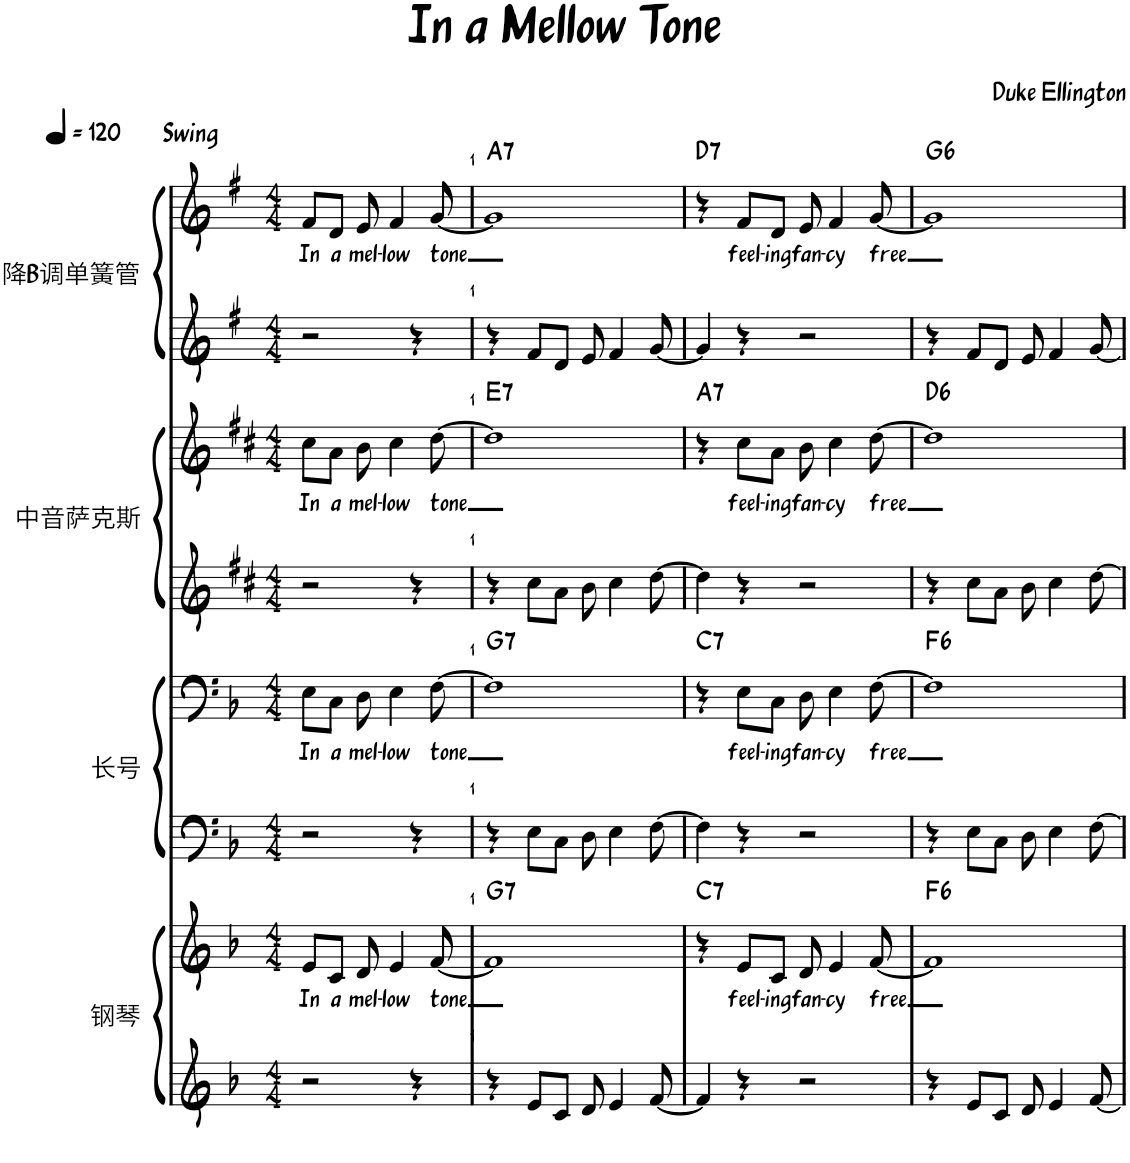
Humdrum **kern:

**kern	**kern	**text	**harte	**kern	**kern	**text	**harte	**kern	**kern	**text	**harte	**kern	**kern	**text	**harte
*part4	*part4	*part4	*part4	*part3	*part3	*part3	*part3	*part2	*part2	*part2	*part2	*part1	*part1	*part1	*part1
*staff8	*staff7	*staff7	*	*staff6	*staff5	*staff5	*	*staff4	*staff3	*staff3	*	*staff2	*staff1	*staff1	*
*I"钢琴	*	*	*	*I"长号	*	*	*	*I"中音萨克斯	*	*	*	*I"降B调单簧管	*	*	*
*clefG2	*clefG2	*	*	*clefF4	*clefF4	*	*	*clefG2	*clefG2	*	*	*clefG2	*clefG2	*	*
*	*	*	*	*	*	*	*	*Trd5c9	*Trd5c9	*	*	*Trd1c2	*Trd1c2	*	*
*k[b-]	*k[b-]	*	*	*k[b-]	*k[b-]	*	*	*k[f#c#]	*k[f#c#]	*	*	*k[f#]	*k[f#]	*	*
*M4/4	*M4/4	*	*	*M4/4	*M4/4	*	*	*M4/4	*M4/4	*	*	*M4/4	*M4/4	*	*
*MM120	*MM120	*	*	*MM120	*MM120	*	*	*MM120	*MM120	*	*	*MM120	*MM120	*	*
=	=	=	=	=	=	=	=	=	=	=	=	=	=	=	=
!	!	!	!	!	!	!	!	!	!	!	!	!	!LO:TX:a:B:t=Swing	!	!
!	!	!LO:LY:b	!	!	!	!LO:LY:b	!	!	!	!LO:LY:b	!	!	!	!LO:LY:b	!
2r	8e/L	In	.	2r	8E\L	In	.	2r	8cc#\L	In	.	2r	8f#/L	In	.
!	!	!LO:LY:b	!	!	!	!LO:LY:b	!	!	!	!LO:LY:b	!	!	!	!LO:LY:b	!
.	8c/J	a	.	.	8C\J	a	.	.	8a\J	a	.	.	8d/J	a	.
!	!	!LO:LY:b	!	!	!	!LO:LY:b	!	!	!	!LO:LY:b	!	!	!	!LO:LY:b	!
.	8d/	mel-	.	.	8D\	mel-	.	.	8b\	mel-	.	.	8e/	mel-	.
!	!	!LO:LY:b	!	!	!	!LO:LY:b	!	!	!	!LO:LY:b	!	!	!	!LO:LY:b	!
.	4e/	-low	.	.	4E\	-low	.	.	4cc#\	-low	.	.	4f#/	-low	.
4r	.	.	.	4r	.	.	.	4r	.	.	.	4r	.	.	.
!	!	!LO:LY:b	!	!	!	!LO:LY:b	!	!	!	!LO:LY:b	!	!	!	!LO:LY:b	!
.	[8f/	tone	.	.	[8F\	tone	.	.	[8dd\	tone	.	.	[8g/	tone	.
=1	=1	=1	=1	=1	=1	=1	=1	=1	=1	=1	=1	=1	=1	=1	=1
!	!	!	!LO:H:kt=7	!	!	!	!LO:H:kt=7	!	!	!	!LO:H:kt=7	!	!	!	!LO:H:kt=7
4r	1f]	.	G:7	4r	1F]	.	G:7	4r	1dd]	.	E:7	4r	1g]	.	A:7
8e/L	.	.	.	8E\L	.	.	.	8cc#\L	.	.	.	8f#/L	.	.	.
8c/J	.	.	.	8C\J	.	.	.	8a\J	.	.	.	8d/J	.	.	.
8d/	.	.	.	8D\	.	.	.	8b\	.	.	.	8e/	.	.	.
4e/	.	.	.	4E\	.	.	.	4cc#\	.	.	.	4f#/	.	.	.
[8f/	.	.	.	[8F\	.	.	.	[8dd\	.	.	.	[8g/	.	.	.
=2	=2	=2	=2	=2	=2	=2	=2	=2	=2	=2	=2	=2	=2	=2	=2
!	!	!	!LO:H:kt=7	!	!	!	!LO:H:kt=7	!	!	!	!LO:H:kt=7	!	!	!	!LO:H:kt=7
4f/]	4r	.	C:7	4F\]	4r	.	C:7	4dd\]	4r	.	A:7	4g/]	4r	.	D:7
!	!	!LO:LY:b	!	!	!	!LO:LY:b	!	!	!	!LO:LY:b	!	!	!	!LO:LY:b	!
4r	8e/L	feel-	.	4r	8E\L	feel-	.	4r	8cc#\L	feel-	.	4r	8f#/L	feel-	.
!	!	!LO:LY:b	!	!	!	!LO:LY:b	!	!	!	!LO:LY:b	!	!	!	!LO:LY:b	!
.	8c/J	-ing	.	.	8C\J	-ing	.	.	8a\J	-ing	.	.	8d/J	-ing	.
!	!	!LO:LY:b	!	!	!	!LO:LY:b	!	!	!	!LO:LY:b	!	!	!	!LO:LY:b	!
2r	8d/	fan-	.	2r	8D\	fan-	.	2r	8b\	fan-	.	2r	8e/	fan-	.
!	!	!LO:LY:b	!	!	!	!LO:LY:b	!	!	!	!LO:LY:b	!	!	!	!LO:LY:b	!
.	4e/	-cy	.	.	4E\	-cy	.	.	4cc#\	-cy	.	.	4f#/	-cy	.
!	!	!LO:LY:b	!	!	!	!LO:LY:b	!	!	!	!LO:LY:b	!	!	!	!LO:LY:b	!
.	[8f/	free	.	.	[8F\	free	.	.	[8dd\	free	.	.	[8g/	free	.
=3	=3	=3	=3	=3	=3	=3	=3	=3	=3	=3	=3	=3	=3	=3	=3
!	!	!	!LO:H:kt=6	!	!	!	!LO:H:kt=6	!	!	!	!LO:H:kt=6	!	!	!	!LO:H:kt=6
4r	1f]	.	F:maj6	4r	1F]	.	F:maj6	4r	1dd]	.	D:maj6	4r	1g]	.	G:maj6
8e/L	.	.	.	8E\L	.	.	.	8cc#\L	.	.	.	8f#/L	.	.	.
8c/J	.	.	.	8C\J	.	.	.	8a\J	.	.	.	8d/J	.	.	.
8d/	.	.	.	8D\	.	.	.	8b\	.	.	.	8e/	.	.	.
4e/	.	.	.	4E\	.	.	.	4cc#\	.	.	.	4f#/	.	.	.
[8f/	.	.	.	[8F\	.	.	.	[8dd\	.	.	.	[8g/	.	.	.
=	=	=	=	=	=	=	=	=	=	=	=	=	=	=	=
*-	*-	*-	*-	*-	*-	*-	*-	*-	*-	*-	*-	*-	*-	*-	*-
